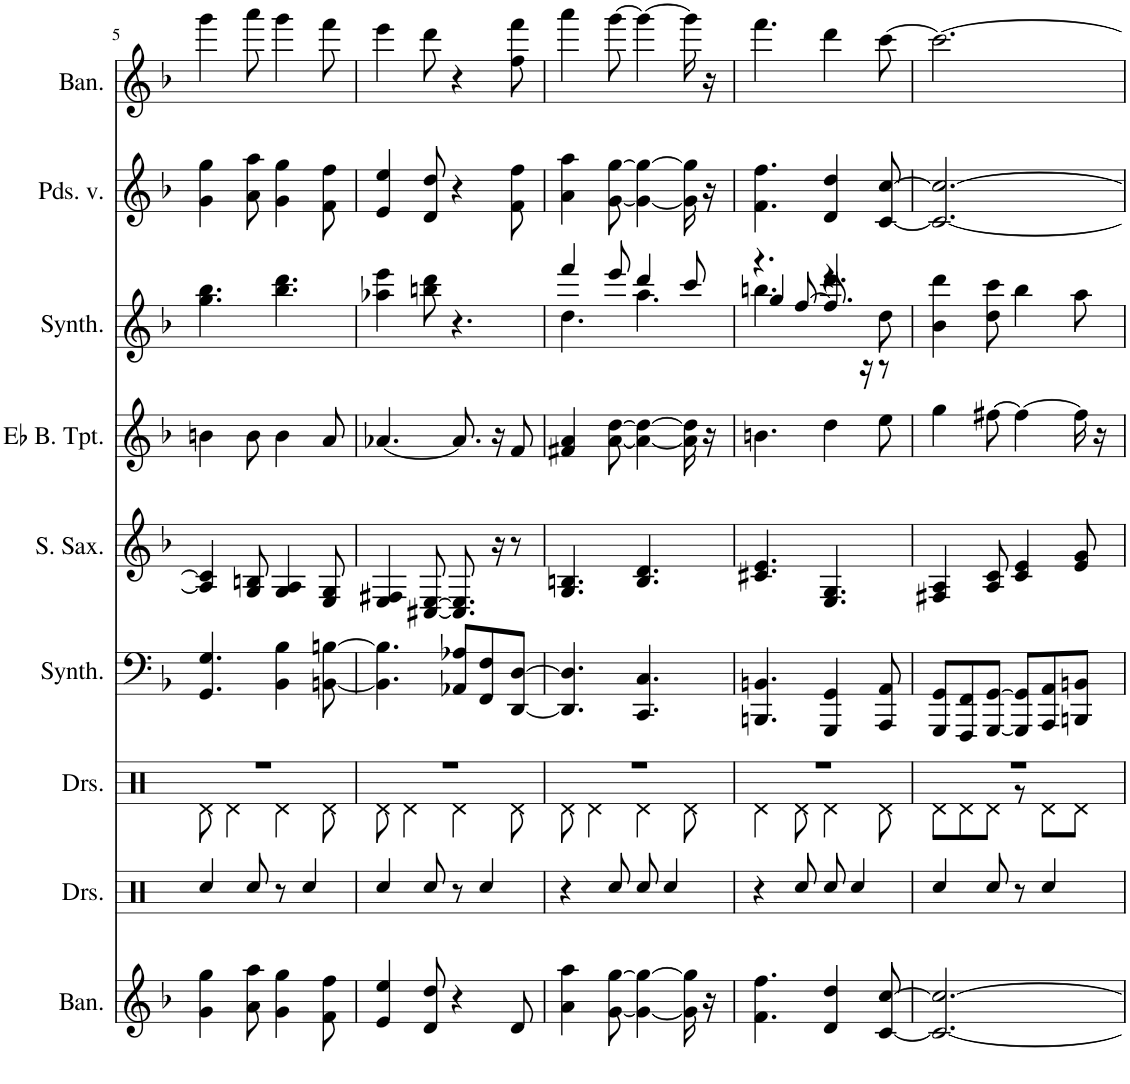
**kern	**kern	**kern	**kern	**kern	**kern	**kern	**kern	**kern
*part9	*part8	*part7	*part6	*part5	*part4	*part3	*part2	*part1
*staff9	*staff8	*staff7	*staff6	*staff5	*staff4	*staff3	*staff2	*staff1
*I"Bandoneon	*I"Drumset	*I"Drumset	*I"Brass Synthesizer	*I"Soprano Saxophone	*I"Eb Bass Trumpet	*I"Pad Synthesizer	*I"Pardessus de viole	*I"Bandoneon
*I'Ban.	*I'Drs.	*I'Drs.	*I'Synth.	*I'S. Sax.	*I'Eb B. Tpt.	*I'Synth.	*I'Pds. v.	*I'Ban.
!!LO:PB:g=z
*clefG2	*clefX	*clefX	*clefF4	*clefG2	*clefG2	*clefG2	*clefG2	*clefG2
*	*	*	*	*Trd1c2	*Trd1c2	*	*	*
*k[b-]	*k[]	*k[]	*k[b-]	*k[b-]	*k[b-]	*k[b-]	*k[b-]	*k[b-]
*M6/8	*M6/8	*M6/8	*M6/8	*M6/8	*M6/8	*M6/8	*M6/8	*M6/8
=5	=5	=5	=5	=5	=5	=5	=5	=5
*	*	*^	*	*	*	*	*	*
4g\ 4gg\	4Rcc/	2.r	8Rd\	4.GG/ 4.G/	4A/] 4c/]	4bn\	4.gg\ 4.bb-\	4g\ 4gg\	4ggg\
.	.	.	4Rd\	.	.	.	.	.	.
8a\ 8aa\	8Rcc/	.	.	.	8G/ 8Bn/	8b\	.	8a\ 8aa\	8aaa\
4g\ 4gg\	8r	.	4Rd\	4BB-\ 4B-\	4G/ 4A/	4b\	4.bb-\ 4.ddd\	4g\ 4gg\	4ggg\
.	4Rcc/	.	.	.	.	.	.	.	.
8f\ 8ff\	.	.	8Rd\	[8BBn\ [8Bn\	8E/ 8G/	8a/	.	8f\ 8ff\	8fff\
=6	=6	=6	=6	=6	=6	=6	=6	=6	=6
4e/ 4ee/	4Rcc/	2.r	8Rd\	4.BB\] 4.B\]	4E/ 4F#X/	[4.a-X/	4aa-X\ 4eee\	4e/ 4ee/	4eee\
.	.	.	4Rd\	.	.	.	.	.	.
8d/ 8dd/	8Rcc/	.	.	.	[8C#X/ [8E/	.	8bbn\ 8ddd\	8d/ 8dd/	8ddd\
4r	8r	.	4Rd\	8AA-X/ 8A-X/L	8.C#/] 8.E/]	8.a-/]	4.r	4r	4r
.	4Rcc/	.	.	8FF/ 8F/	.	.	.	.	.
.	.	.	.	.	16r	16r	.	.	.
8d/	.	.	8Rd\	[8DD/ [8D/J	8r	8f/	.	8f\ 8ff\	8ff\ 8fff\
=7	=7	=7	=7	=7	=7	=7	=7	=7	=7
*	*	*	*	*	*	*	*^	*	*
4a\ 4aa\	4r	2.r	8Rd\	4.DD/] 4.D/]	4.G/ 4.Bn/	4f#X/ 4a/	4fff/	4.dd\	4a\ 4aa\	4aaa\
.	.	.	4Rd\	.	.	.	.	.	.	.
[8g\ [8gg\	8Rcc/	.	.	.	.	[8a\ [8dd\	8eee/	.	[8g\ [8gg\	[8ggg\
4g\_ 4gg\_	8Rcc/	.	4Rd\	4.CC/ 4.C/	4.B/ 4.d/	4a\_ 4dd\_	4ddd/	4.aa\	4g\_ 4gg\_	4ggg\_
.	4Rcc/	.	.	.	.	.	.	.	.	.
16g\] 16gg\]	.	.	8Rd\	.	.	16a\] 16dd\]	8ccc/	.	16g\] 16gg\]	16ggg\]
16r	.	.	.	.	.	16r	.	.	16r	16r
=8	=8	=8	=8	=8	=8	=8	=8	=8	=8	=8
*	*	*	*	*	*	*	*	*^	*	*
4.f\ 4.ff\	4r	2.r	4Rd\	4.BBBn/ 4.BBn/	4.c#X/ 4.e/	4.bn\	4.r	4.bbn\	4gg/	4.f\ 4.ff\	4.fff\
.	8Rcc/	.	8Rd\	.	.	.	.	.	[8ff/	.	.
4d/ 4dd/	8Rcc/	.	4Rd\	4GGG/ 4GG/	4.E/ 4.G/	4dd\	4.ddd/	4r	8.ff/]	4d/ 4dd/	4ddd\
.	4Rcc/	.	.	.	.	.	.	.	.	.	.
.	.	.	.	.	.	.	.	.	16r	.	.
[8c/ [8cc/	.	.	8Rd\	8AAA/ 8AA/	.	8ee\	.	8dd\	8r	[8c/ [8cc/	[8ccc\
*	*	*	*	*	*	*	*v	*v	*v	*	*
=9	=9	=9	=9	=9	=9	=9	=9	=9	=9
2.c/_ 2.cc/_	4Rcc/	2.r	8Rd\L	8GGG/ 8GG/L	4F#X/ 4A/	4gg\	4b-\ 4ddd\	2.c/_ 2.cc/_	2.ccc\_
.	.	.	8Rd\	8FFF/ 8FF/	.	.	.	.	.
.	8Rcc/	.	8Rd\J	[8GGG/ [8GG/J	8A/ 8c/	[8ff#X\	8dd\ 8ccc\	.	.
.	8r	.	8r	8GGG/] 8GG/]L	4c/ 4e/	4ff#\_	4bb-\	.	.
.	4Rcc/	.	8Rd\L	8AAA/ 8AA/	.	.	.	.	.
.	.	.	8Rd\J	8BBBn/ 8BBn/J	8e/ 8g/	16ff#\]	8aa\	.	.
.	.	.	.	.	.	16r	.	.	.
*	*	*v	*v	*	*	*	*	*	*
=	=	=	=	=	=	=	=	=
*-	*-	*-	*-	*-	*-	*-	*-	*-
